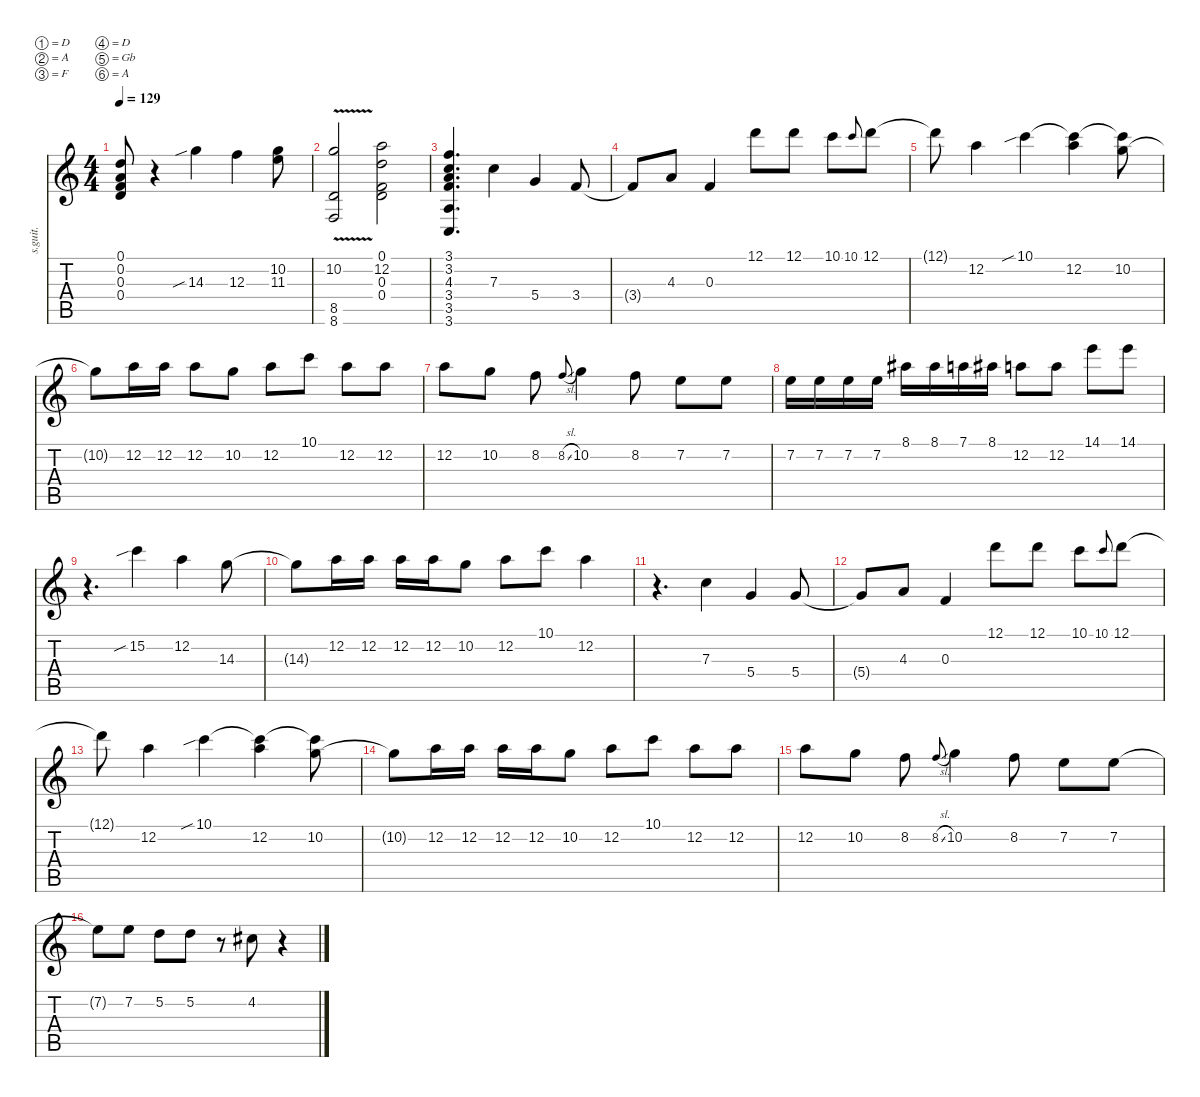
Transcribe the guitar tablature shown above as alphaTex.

\defaultSystemsLayout 4
\hideDynamics
\bracketExtendMode nobrackets
\otherSystemsTrackNameOrientation horizontal
\track ("Heiko" "s.guit.") {instrument acousticguitarsteel}
\staff {score tabs}
\tuning (D4 A3 F3 D3 Gb2 A1)
\ts (4 4)
\tempo 129
\clef g2
\ks c
(0.1 0.2 0.3 0.4).8{dy mf beam Up} r.4{beam Up} 14.3{sib}.4{dy mp beam Down} 12.3.4{beam Down} (11.3 10.2).8{beam Down} |
(10.2{v} 8.6{v} 8.5{v}).2{dy mf beam Up} (12.2 0.1 0.3 0.4).2{beam Down} |
(3.6 3.5 4.3 3.4 3.1 3.2).4{d beam Up} 7.3.4{beam Down} 5.4.4{beam Up} 3.4.8{dy mp beam Up} |
3.4{t}.8{beam Up} 4.3.8{beam Up} 0.3.4{beam Up} 12.1.8{dy mf beam Down} 12.1.8{beam Down} 10.1.8{beam Down} 10.1.8{gr onbeat beam Up} 12.1.8{beam Down} |
12.1{t}.8{beam Down} 12.2.4{beam Down} 10.1{sib}.4{beam Down} (12.2 10.1{t}).4{beam Down} (10.2 10.1{t}).8{beam Down} |
10.2{t}.8{beam Down} 12.2.16{beam Down} 12.2.16{beam Down} 12.2.8{beam Down} 10.2.8{beam Down} 12.2.8{beam Down} 10.1.8{beam Down} 12.2.8{beam Down} 12.2.8{beam Down} |
12.2.8{beam Down} 10.2.8{beam Down} 8.2.8{beam Down} 8.2{sl}.8{gr onbeat beam Up} 10.2.4{beam Down} 8.2.8{beam Down} 7.2.8{beam Down} 7.2.8{beam Down} |
7.2.16{dy p beam Down} 7.2.16{beam Down} 7.2.16{beam Down} 7.2.16{beam Down} 8.1{acc #}.16{dy mf beam Down} 8.1{acc #}.16{beam Down} 7.1.16{beam Down} 8.1{acc #}.16{beam Down} 12.2.8{beam Down} 12.2.8{beam Down} 14.1.8{beam Down} 14.1.8{beam Down} |
r.4{d beam Down} 15.2{sib}.4{dy mp beam Down} 12.2.4{beam Down} 14.3.8{dy mf beam Down} |
14.3{t}.8{dy mp beam Down} 12.2.16{beam Down} 12.2.16{beam Down} 12.2.16{beam Down} 12.2.16{beam Down} 10.2.8{beam Down} 12.2.8{dy mf beam Down} 10.1.8{beam Down} 12.2.4{beam Down} |
r.4{d beam Down} 7.3.4{dy mp beam Down} 5.4.4{beam Up} 5.4.8{beam Up} |
5.4{t}.8{beam Up} 4.3.8{beam Up} 0.3.4{beam Up} 12.1.8{dy mf beam Down} 12.1.8{beam Down} 10.1.8{beam Down} 10.1.8{gr onbeat beam Up} 12.1.8{beam Down} |
12.1{t}.8{beam Down} 12.2.4{beam Down} 10.1{sib}.4{beam Down} (12.2 10.1{t}).4{beam Down} (10.2 10.1{t}).8{beam Down} |
10.2{t}.8{beam Down} 12.2.16{dy mp beam Down} 12.2.16{beam Down} 12.2.16{beam Down} 12.2.16{beam Down} 10.2.8{beam Down} 12.2.8{dy mf beam Down} 10.1.8{beam Down} 12.2.8{beam Down} 12.2.8{beam Down} |
12.2.8{beam Down} 10.2.8{beam Down} 8.2.8{beam Down} 8.2{sl}.8{gr onbeat beam Up} 10.2.4{beam Down} 8.2.8{beam Down} 7.2.8{beam Down} 7.2.8{beam Down} |
7.2{t}.8{beam Down} 7.2.8{beam Down} 5.2.8{beam Down} 5.2.8{beam Down} r.8{beam Down} 4.2{acc #}.8{beam Down} r.4{beam Down}
